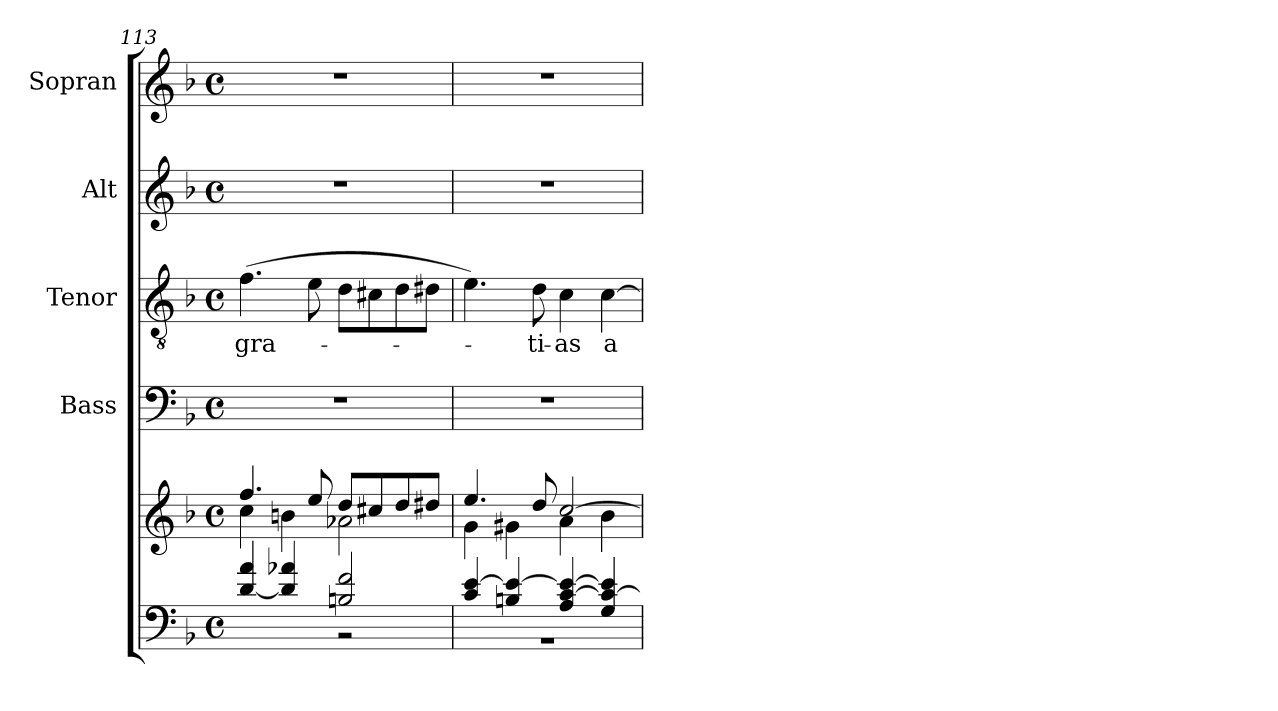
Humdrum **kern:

**kern	**kern	**kern	**kern	**text	**kern	**kern
*part5	*part5	*part4	*part3	*part3	*part2	*part1
*staff6	*staff5	*staff4	*staff3	*staff3	*staff2	*staff1
*	*	*I"Bass	*I"Tenor	*	*I"Alt	*I"Sopran
*	*	*I'B.	*I'T.	*	*I'A.	*I'S.
*clefF4	*clefG2	*clefF4	*clefGv2	*	*clefG2	*clefG2
*k[b-]	*k[b-]	*k[b-]	*k[b-]	*	*k[b-]	*k[b-]
*F:	*F:	*F:	*F:	*	*F:	*F:
*M4/4	*M4/4	*M4/4	*M4/4	*	*M4/4	*M4/4
*met(c)	*met(c)	*met(c)	*met(c)	*	*met(c)	*met(c)
=113	=113	=113	=113	=113	=113	=113
*^	*^	*	*	*	*	*
!	!	!	!	!	!	!LO:LY:b	!	!
[<4d/ 4a/	2ryy	4.ff/	4cc\	1r	(>4.f\	gra-	1r	1r
4d/] 4a-X/	.	.	4bn\	.	.	.	.	.
.	.	8ee/	.	.	8e\	.	.	.
2Bn/ 2f/	2r	8dd/L	2a-X\	.	8d\L	.	.	.
.	.	8cc#X/	.	.	8c#X\	.	.	.
.	.	8dd/	.	.	8d\	.	.	.
.	.	8dd#X/J	.	.	8d#X\J	.	.	.
!!LO:PB:g=z
=114	=114	=114	=114	=114	=114	=114	=114	=114
4c/ [>4e/	1rBB	4.ee/	4g\	1r	4.e\)	.	1r	1r
4Bn/ 4e/_	.	.	4g#X\	.	.	.	.	.
!	!	!	!	!	!	!LO:LY:b	!	!
.	.	8dd/	.	.	8d\	-ti-	.	.
!	!	!	!	!	!	!LO:LY:b	!	!
4A/ [>4c/ 4e/_	.	[>2cc/	4a\	.	4c\	-as	.	.
!	!	!	!	!	!	!LO:LY:b	!	!
4G/ 4c/_ 4e/]	.	.	4b-\	.	[4c\	a-	.	.
*v	*v	*	*	*	*	*	*	*
*	*v	*v	*	*	*	*	*
=	=	=	=	=	=	=
*-	*-	*-	*-	*-	*-	*-
